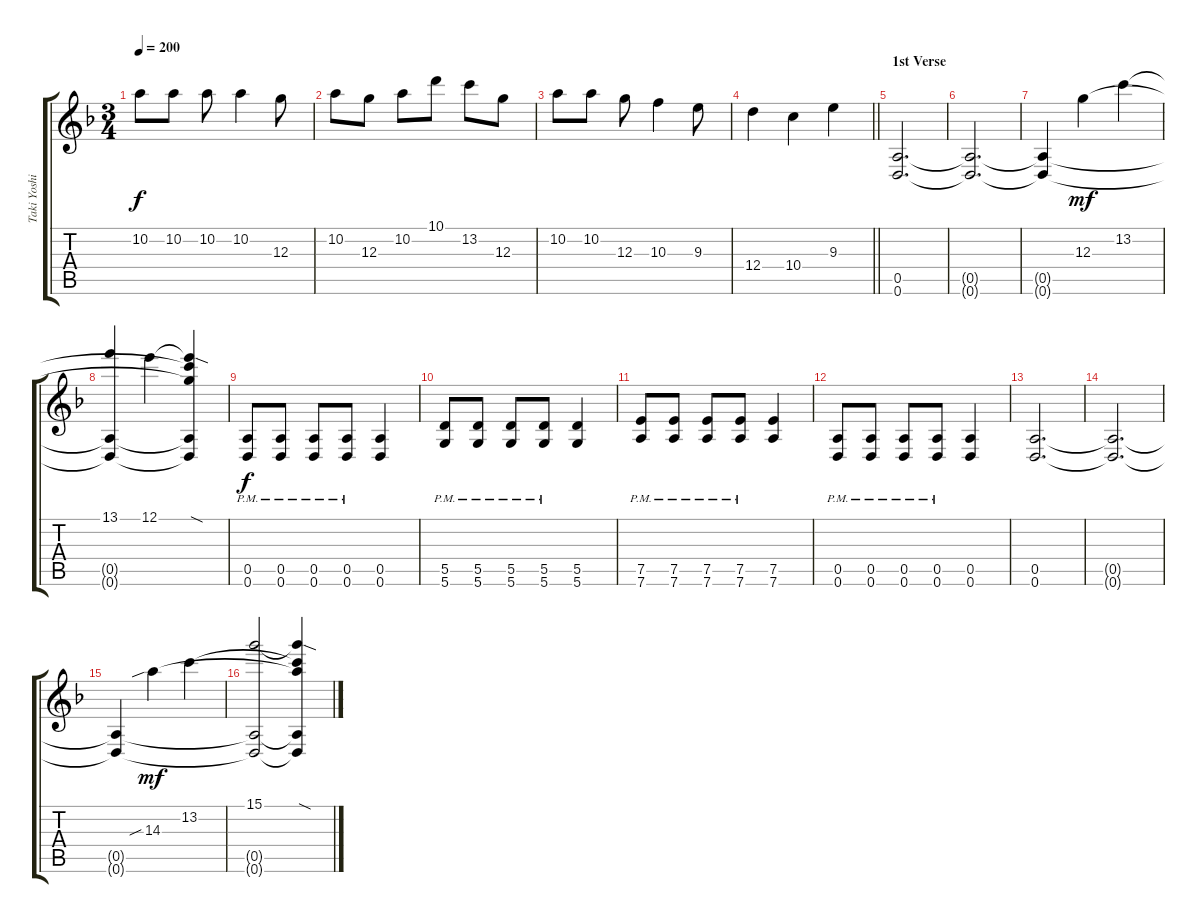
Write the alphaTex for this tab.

\track ("Taki Yoshimitsu" "Taki Yoshi") {instrument distortionguitar}
\staff {score tabs}
\tuning (E4 B3 G3 D3 A2 D2) {hide}
\ts (3 4)
\tempo 200
\clef g2
\ks dminor
10.2.8{dy f} 10.2.8 10.2.8 10.2.4 12.3.8 |
10.2.8 12.3.8 10.2.8 10.1.8 13.2.8 12.3.8 |
10.2.8 10.2.8 12.3.8 10.3.4 9.3.8 |
\barLineRight lightlight
12.4.4 10.4.4 9.3.4 |
\section ("" "1st Verse")
(0.5 0.6).2{d balance 12} |
(0.5{t} 0.6{t}).2{d} |
(0.5{t} 0.6{t}).4 12.3.4{dy mf} 13.2.4 |
(13.1 0.5{t} 0.6{t}).4 12.1.4 (12.1{sod t} 13.2{t} 12.3{t} 0.5{t} 0.6{t}).4 |
(0.5{pm} 0.6{pm}).8{dy f} (0.5{pm} 0.6{pm}).8 (0.5{pm} 0.6{pm}).8 (0.5{pm} 0.6{pm}).8 (0.5 0.6).4 |
(5.5{pm} 5.6{pm}).8 (5.5{pm} 5.6{pm}).8 (5.5{pm} 5.6{pm}).8 (5.5{pm} 5.6{pm}).8 (5.5 5.6).4 |
(7.5{pm} 7.6{pm}).8 (7.5{pm} 7.6{pm}).8 (7.5{pm} 7.6{pm}).8 (7.5{pm} 7.6{pm}).8 (7.5 7.6).4 |
(0.5{pm} 0.6{pm}).8 (0.5{pm} 0.6{pm}).8 (0.5{pm} 0.6{pm}).8 (0.5{pm} 0.6{pm}).8 (0.5 0.6).4 |
(0.5 0.6).2{d} |
(0.5{t} 0.6{t}).2{d} |
(0.5{t} 0.6{t}).4 14.3{sib}.4{dy mf} 13.2.4 |
(15.1 0.5{t} 0.6{t}).2 (15.1{sod t} 13.2{t} 14.3{t} 0.5{t} 0.6{t}).4
